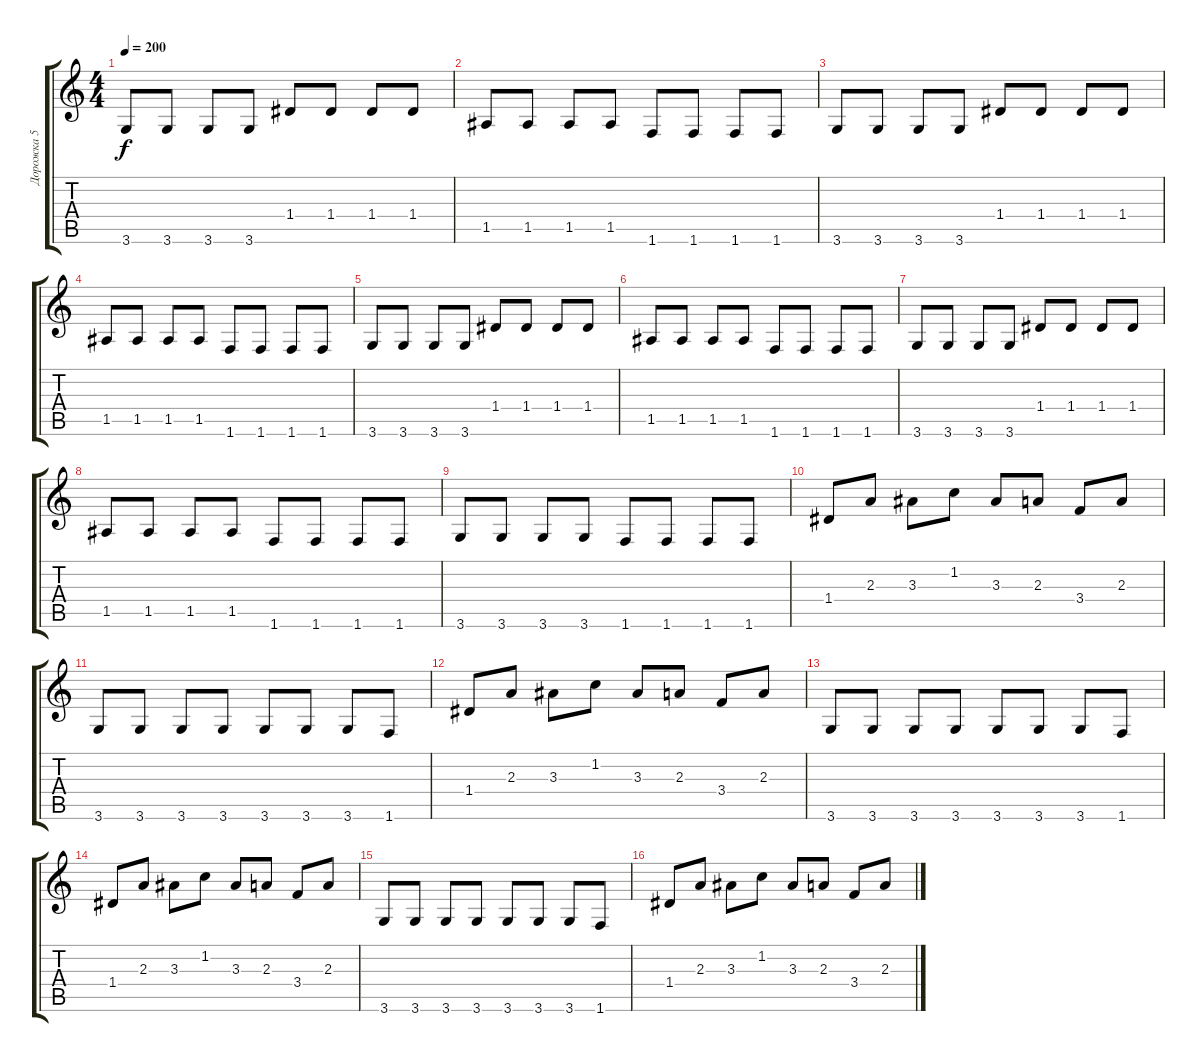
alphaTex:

\track ("Дорожка 5" "Дорожка 5") {instrument distortionguitar}
\staff {score tabs}
\tuning (E4 B3 G3 D3 A2 E2) {hide}
\ts (4 4)
\tempo 200
\clef g2
\ks c
3.6.8{dy f} 3.6.8 3.6.8 3.6.8 1.4.8 1.4.8 1.4.8 1.4.8 |
1.5.8 1.5.8 1.5.8 1.5.8 1.6.8 1.6.8 1.6.8 1.6.8 |
3.6.8 3.6.8 3.6.8 3.6.8 1.4.8 1.4.8 1.4.8 1.4.8 |
1.5.8 1.5.8 1.5.8 1.5.8 1.6.8 1.6.8 1.6.8 1.6.8 |
3.6.8 3.6.8 3.6.8 3.6.8 1.4.8 1.4.8 1.4.8 1.4.8 |
1.5.8 1.5.8 1.5.8 1.5.8 1.6.8 1.6.8 1.6.8 1.6.8 |
3.6.8 3.6.8 3.6.8 3.6.8 1.4.8 1.4.8 1.4.8 1.4.8 |
1.5.8 1.5.8 1.5.8 1.5.8 1.6.8 1.6.8 1.6.8 1.6.8 |
3.6.8 3.6.8 3.6.8 3.6.8 1.6.8 1.6.8 1.6.8 1.6.8 |
1.4.8 2.3.8 3.3.8 1.2.8 3.3.8 2.3.8 3.4.8 2.3.8 |
3.6.8 3.6.8 3.6.8 3.6.8 3.6.8 3.6.8 3.6.8 1.6.8 |
1.4.8 2.3.8 3.3.8 1.2.8 3.3.8 2.3.8 3.4.8 2.3.8 |
3.6.8 3.6.8 3.6.8 3.6.8 3.6.8 3.6.8 3.6.8 1.6.8 |
1.4.8 2.3.8 3.3.8 1.2.8 3.3.8 2.3.8 3.4.8 2.3.8 |
3.6.8 3.6.8 3.6.8 3.6.8 3.6.8 3.6.8 3.6.8 1.6.8 |
1.4.8 2.3.8 3.3.8 1.2.8 3.3.8 2.3.8 3.4.8 2.3.8
